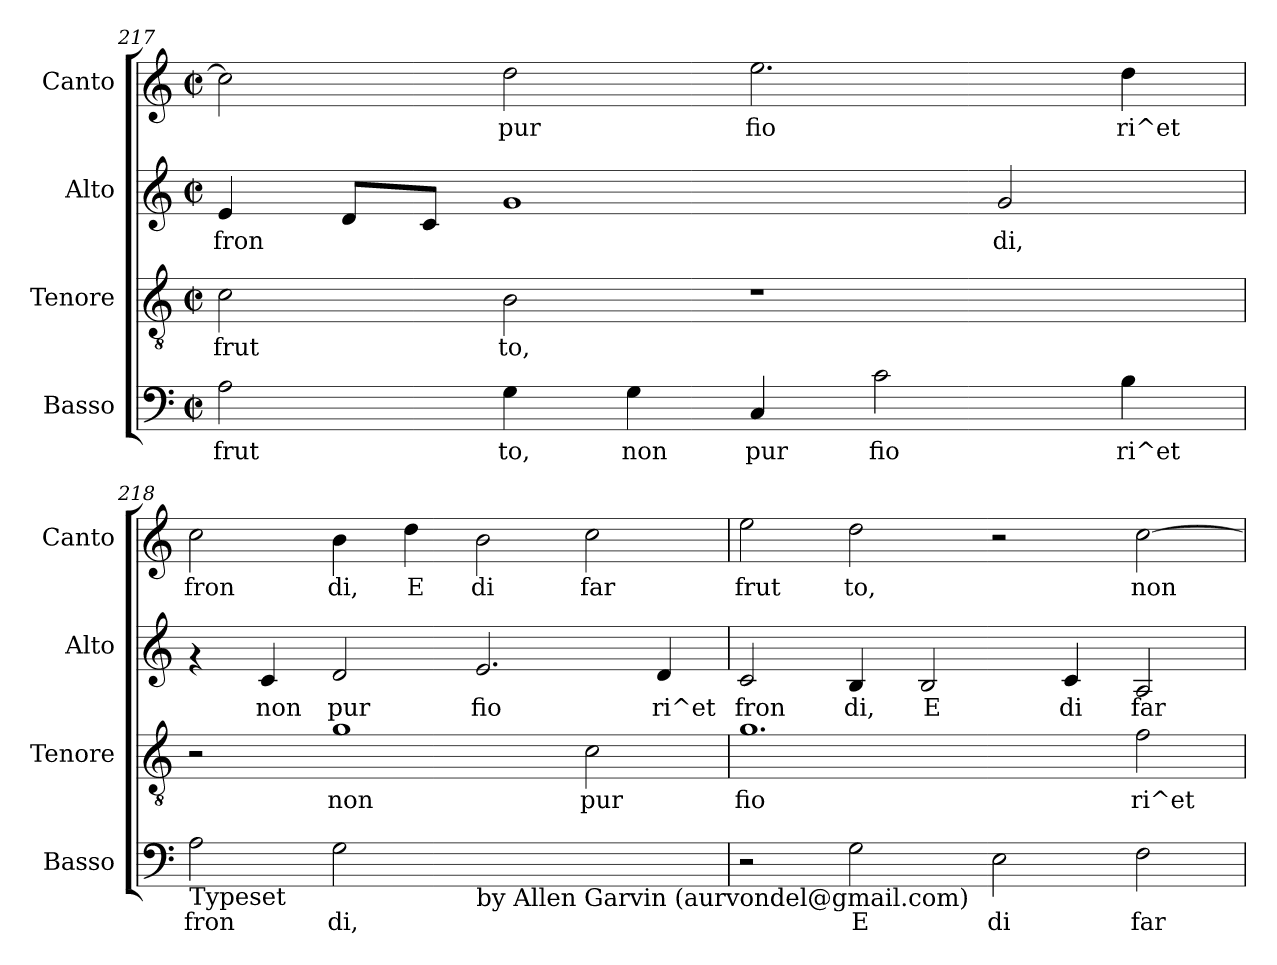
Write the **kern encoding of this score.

**kern	**text	**kern	**text	**kern	**text	**kern	**text
*part4	*part4	*part3	*part3	*part2	*part2	*part1	*part1
*staff4	*staff4	*staff3	*staff3	*staff2	*staff2	*staff1	*staff1
*I"Basso	*	*I"Tenore	*	*I"Alto	*	*I"Canto	*
*I'Basso	*	*I'Tenore	*	*I'Alto	*	*I'Canto	*
!!LO:PB:g=z
*clefF4	*	*clefGv2	*	*clefG2	*	*clefG2	*
*k[]	*	*k[]	*	*k[]	*	*k[]	*
*C:	*	*C:	*	*C:	*	*C:	*
*M2/2	*	*M2/2	*	*M2/2	*	*M2/2	*
*met(c|)	*	*met(c|)	*	*met(c|)	*	*met(c|)	*
=217	=217	=217	=217	=217	=217	=217	=217
!	!LO:LY:b:cj	!	!LO:LY:b:cj	!	!LO:LY:b:cj	!	!LO:LY:b:cj
2A\	frut	2c\	frut	4e/	fron	2cc\]	.
!	!	!	!	!	!LO:LY:b:cj	!	!
.	.	.	.	8d/L	.	.	.
!	!	!	!	!	!LO:LY:b:cj	!	!
.	.	.	.	8c/J	.	.	.
!	!LO:LY:b:cj	!	!LO:LY:b:cj	!	!LO:LY:b:cj	!	!LO:LY:b:cj
4G\	to,	2B\	to,	1g	.	2dd\	pur
!	!LO:LY:b:cj	!	!	!	!	!	!
4G\	non	.	.	.	.	.	.
!	!LO:LY:b:cj	!	!	!	!	!	!LO:LY:b:cj
4C/	pur	1r	.	.	.	2.ee\	fio
!	!LO:LY:b:cj	!	!	!	!	!	!
2c\	fio	.	.	.	.	.	.
!	!	!	!	!	!LO:LY:b:cj	!	!
.	.	.	.	2g/	di,	.	.
!	!LO:LY:b:cj	!	!	!	!	!	!LO:LY:b:cj
4B\	ri^et	.	.	.	.	4dd\	ri^et
=218	=218	=218	=218	=218	=218	=218	=218
!LO:TX:b:t=Typeset	!	!	!	!	!	!	!
!	!LO:LY:b:cj	!	!	!	!	!	!LO:LY:b:cj
2A\	fron	2r	.	4rf	.	2cc\	fron
!	!	!	!	!	!LO:LY:b:cj	!	!
.	.	.	.	4c/	non	.	.
!	!LO:LY:b:cj	!	!LO:LY:b:cj	!	!LO:LY:b:cj	!	!LO:LY:b:cj
2G\	di,	1g	non	2d/	pur	4b\	di,
!	!	!	!	!	!	!	!LO:LY:b:cj
.	.	.	.	.	.	4dd\	E
!LO:TX:b:t=by Allen Garvin (aurvondel@gmail.com)	!	!	!	!	!	!	!
!	!	!	!	!	!LO:LY:b:cj	!	!LO:LY:b:cj
1ryy	.	.	.	2.e/	fio	2b\	di
!	!	!	!LO:LY:b:cj	!	!	!	!LO:LY:b:cj
.	.	2c\	pur	.	.	2cc\	far
!	!	!	!	!	!LO:LY:b:cj	!	!
.	.	.	.	4d/	ri^et	.	.
=219	=219	=219	=219	=219	=219	=219	=219
!	!	!	!LO:LY:b:cj	!	!LO:LY:b:cj	!	!LO:LY:b:cj
2r	.	1.g	fio	2c/	fron	2ee\	frut
!	!LO:LY:b:cj	!	!	!	!LO:LY:b:cj	!	!LO:LY:b:cj
2G\	E	.	.	4B/	di,	2dd\	to,
!	!	!	!	!	!LO:LY:b:cj	!	!
.	.	.	.	2B/	E	.	.
!	!LO:LY:b:cj	!	!	!	!	!	!
2E\	di	.	.	.	.	2r	.
!	!	!	!	!	!LO:LY:b:cj	!	!
.	.	.	.	4c/	di	.	.
!	!LO:LY:b:cj	!	!LO:LY:b:cj	!	!LO:LY:b:cj	!	!LO:LY:b:cj
2F\	far	2f\	ri^et	2A/	far	[>2cc\	non
=	=	=	=	=	=	=	=
*-	*-	*-	*-	*-	*-	*-	*-
